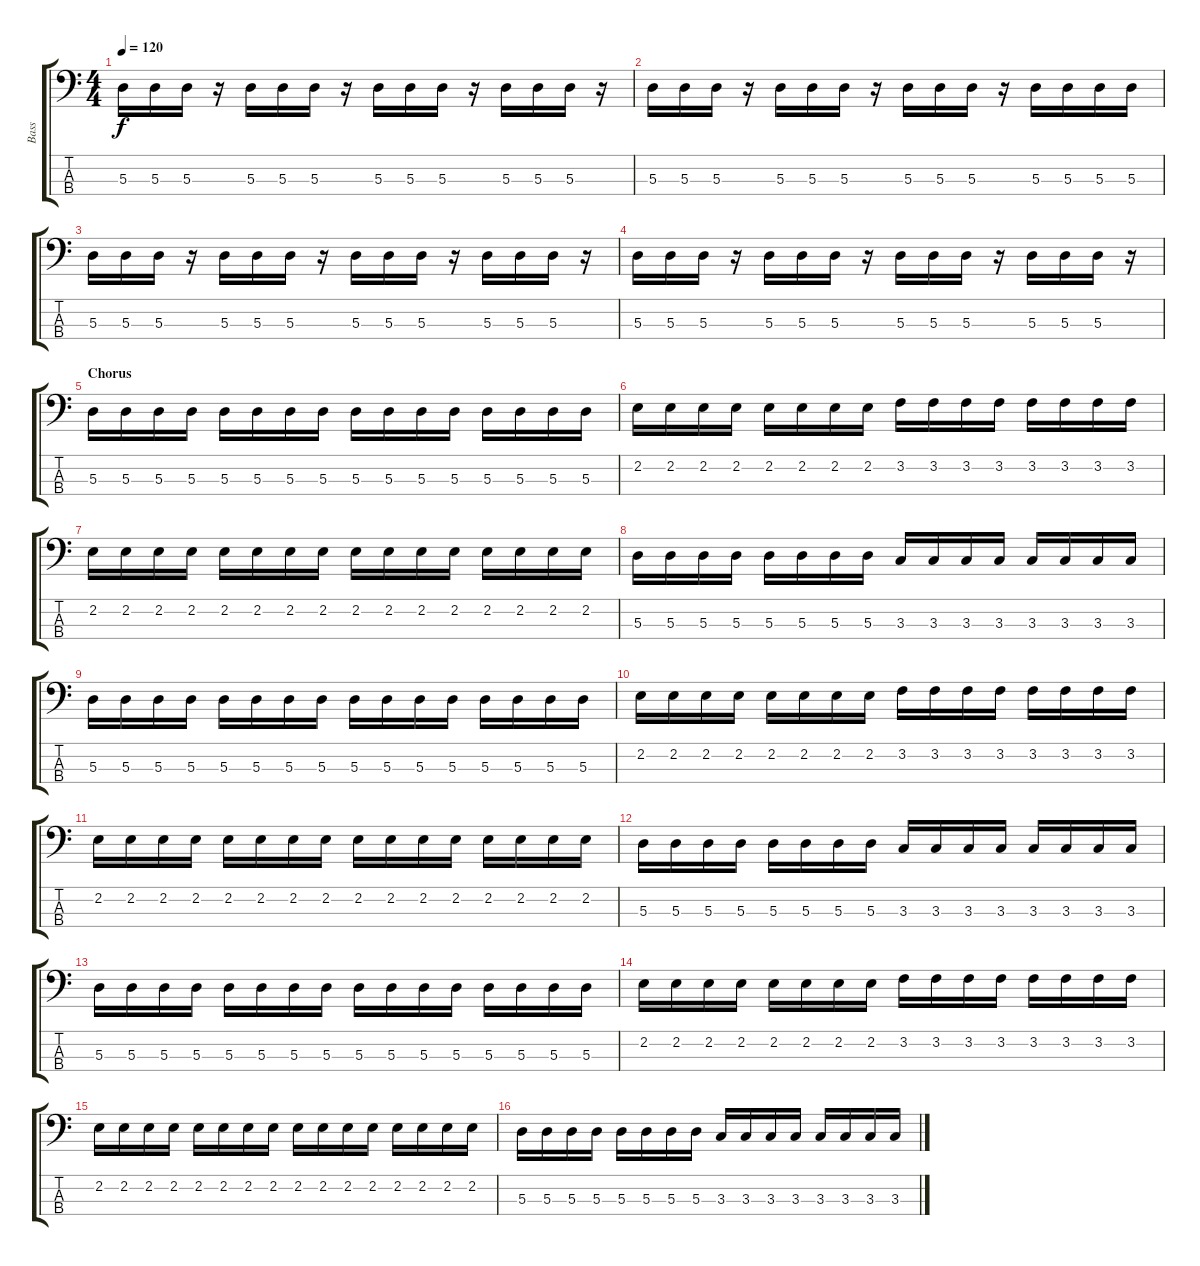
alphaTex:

\track ("Bass" "Bass") {instrument electricbassfinger}
\staff {score tabs}
\tuning (G2 D2 A1 E1) {hide}
\ts (4 4)
\tempo 120
\clef f4
\ks c
5.3.16{dy f} 5.3.16 5.3.16 r.16 5.3.16 5.3.16 5.3.16 r.16 5.3.16 5.3.16 5.3.16 r.16 5.3.16 5.3.16 5.3.16 r.16 |
5.3.16 5.3.16 5.3.16 r.16 5.3.16 5.3.16 5.3.16 r.16 5.3.16 5.3.16 5.3.16 r.16 5.3.16 5.3.16 5.3.16 5.3.16 |
5.3.16 5.3.16 5.3.16 r.16 5.3.16 5.3.16 5.3.16 r.16 5.3.16 5.3.16 5.3.16 r.16 5.3.16 5.3.16 5.3.16 r.16 |
5.3.16 5.3.16 5.3.16 r.16 5.3.16 5.3.16 5.3.16 r.16 5.3.16 5.3.16 5.3.16 r.16 5.3.16 5.3.16 5.3.16 r.16 |
\section ("" "Chorus")
5.3.16 5.3.16 5.3.16 5.3.16 5.3.16 5.3.16 5.3.16 5.3.16 5.3.16 5.3.16 5.3.16 5.3.16 5.3.16 5.3.16 5.3.16 5.3.16 |
2.2.16 2.2.16 2.2.16 2.2.16 2.2.16 2.2.16 2.2.16 2.2.16 3.2.16 3.2.16 3.2.16 3.2.16 3.2.16 3.2.16 3.2.16 3.2.16 |
2.2.16 2.2.16 2.2.16 2.2.16 2.2.16 2.2.16 2.2.16 2.2.16 2.2.16 2.2.16 2.2.16 2.2.16 2.2.16 2.2.16 2.2.16 2.2.16 |
5.3.16 5.3.16 5.3.16 5.3.16 5.3.16 5.3.16 5.3.16 5.3.16 3.3.16 3.3.16 3.3.16 3.3.16 3.3.16 3.3.16 3.3.16 3.3.16 |
5.3.16 5.3.16 5.3.16 5.3.16 5.3.16 5.3.16 5.3.16 5.3.16 5.3.16 5.3.16 5.3.16 5.3.16 5.3.16 5.3.16 5.3.16 5.3.16 |
2.2.16 2.2.16 2.2.16 2.2.16 2.2.16 2.2.16 2.2.16 2.2.16 3.2.16 3.2.16 3.2.16 3.2.16 3.2.16 3.2.16 3.2.16 3.2.16 |
2.2.16 2.2.16 2.2.16 2.2.16 2.2.16 2.2.16 2.2.16 2.2.16 2.2.16 2.2.16 2.2.16 2.2.16 2.2.16 2.2.16 2.2.16 2.2.16 |
5.3.16 5.3.16 5.3.16 5.3.16 5.3.16 5.3.16 5.3.16 5.3.16 3.3.16 3.3.16 3.3.16 3.3.16 3.3.16 3.3.16 3.3.16 3.3.16 |
5.3.16 5.3.16 5.3.16 5.3.16 5.3.16 5.3.16 5.3.16 5.3.16 5.3.16 5.3.16 5.3.16 5.3.16 5.3.16 5.3.16 5.3.16 5.3.16 |
2.2.16 2.2.16 2.2.16 2.2.16 2.2.16 2.2.16 2.2.16 2.2.16 3.2.16 3.2.16 3.2.16 3.2.16 3.2.16 3.2.16 3.2.16 3.2.16 |
2.2.16 2.2.16 2.2.16 2.2.16 2.2.16 2.2.16 2.2.16 2.2.16 2.2.16 2.2.16 2.2.16 2.2.16 2.2.16 2.2.16 2.2.16 2.2.16 |
5.3.16 5.3.16 5.3.16 5.3.16 5.3.16 5.3.16 5.3.16 5.3.16 3.3.16 3.3.16 3.3.16 3.3.16 3.3.16 3.3.16 3.3.16 3.3.16
